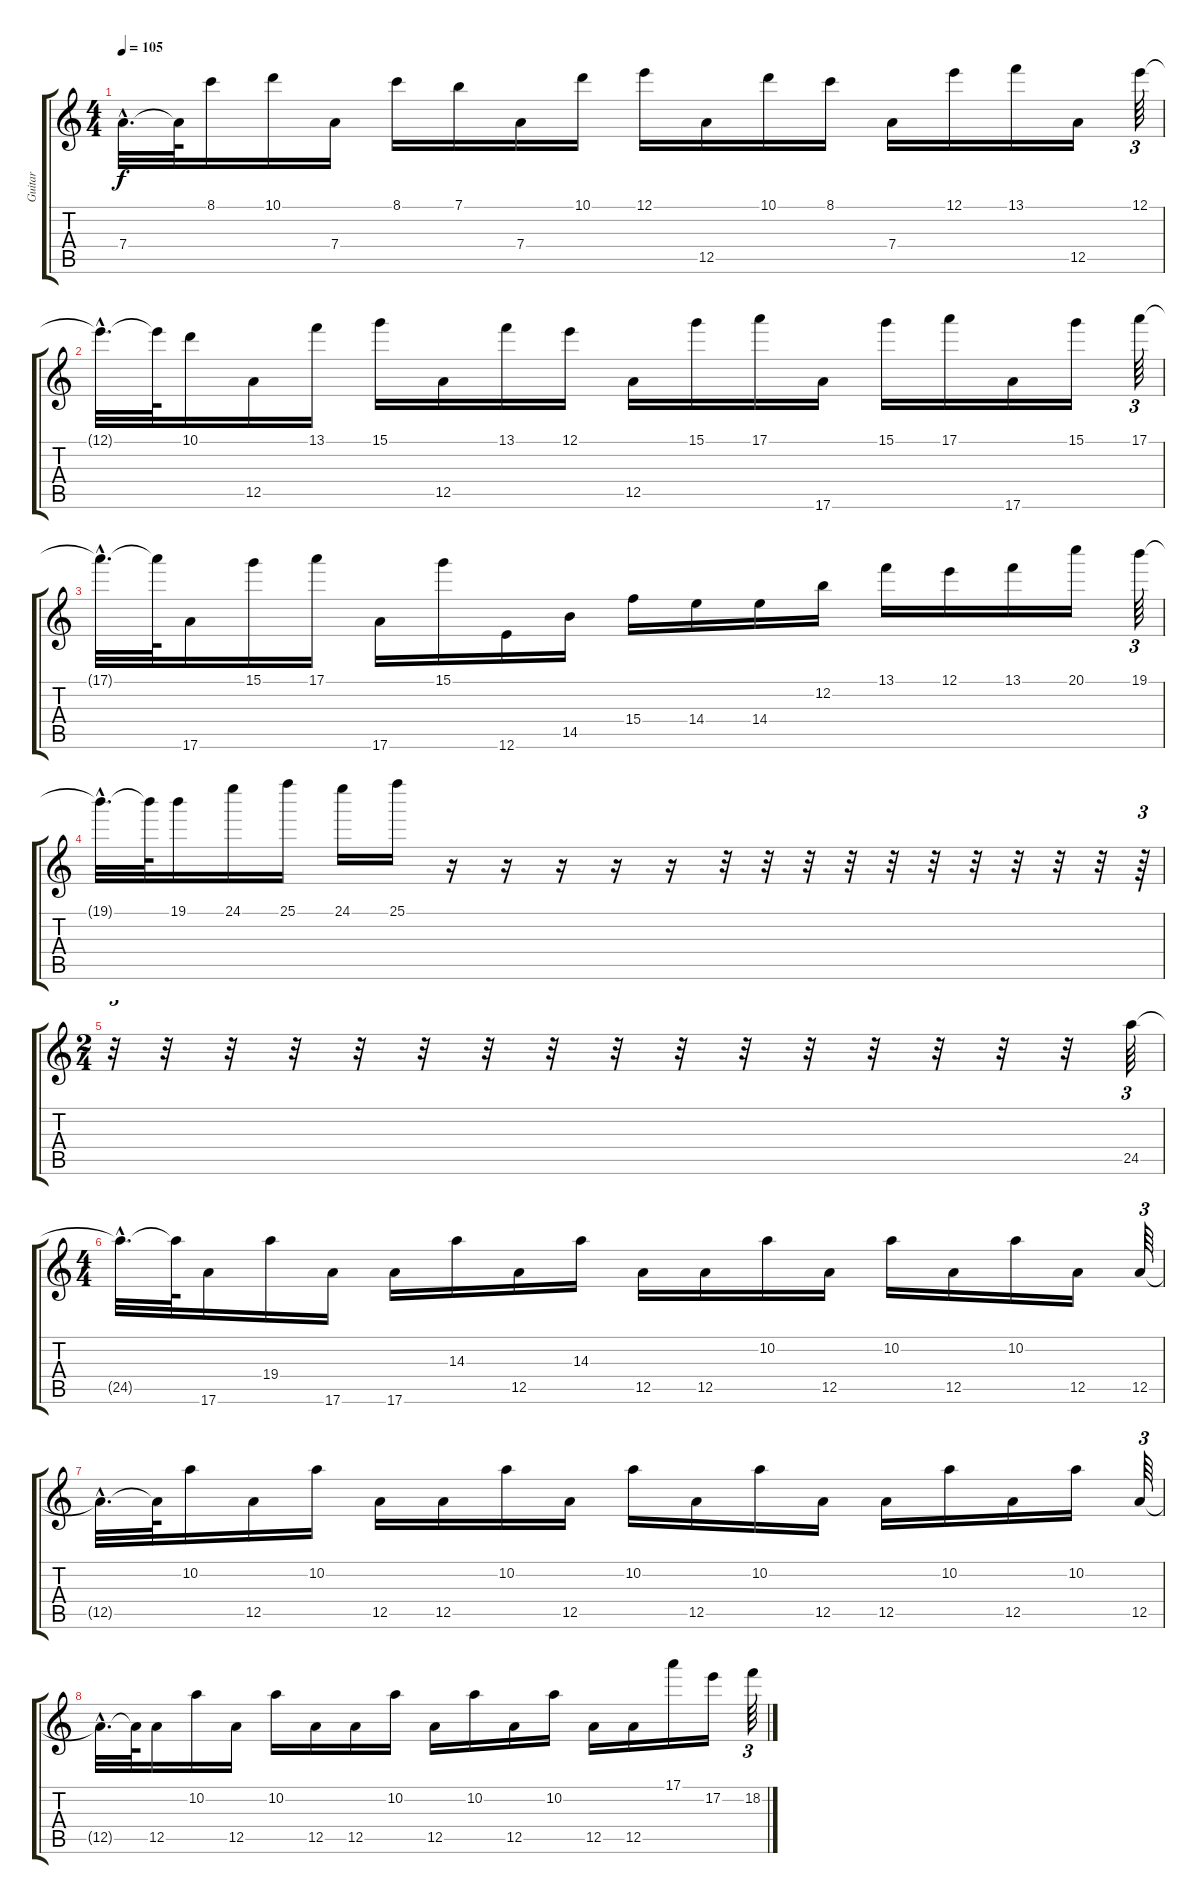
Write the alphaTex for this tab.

\track ("Guitar" "Guitar") {instrument distortionguitar}
\staff {score tabs}
\tuning (E4 B3 G3 D3 A2 E2) {hide}
\ts (4 4)
\tempo 105
\clef g2
\ks c
7.4{hac t}.32{d dy f} 7.4{t}.64 8.1.16 10.1.16 7.4.16 8.1.16 7.1.16 7.4.16 10.1.16 12.1.16 12.5.16 10.1.16 8.1.16 7.4.16 12.1.16 13.1.16 12.5.16 12.1.64{tu (3 2)} |
12.1{hac t}.32{d} 12.1{t}.64 10.1.16 12.5.16 13.1.16 15.1.16 12.5.16 13.1.16 12.1.16 12.5.16 15.1.16 17.1.16 17.6.16 15.1.16 17.1.16 17.6.16 15.1.16 17.1.64{tu (3 2)} |
17.1{hac t}.32{d} 17.1{t}.64 17.6.16 15.1.16 17.1.16 17.6.16 15.1.16 12.6.16 14.5.16 15.4.16 14.4.16 14.4.16 12.2.16 13.1.16 12.1.16 13.1.16 20.1.16 19.1.64{tu (3 2)} |
19.1{hac t}.32{d} 19.1{t}.64 19.1.16 24.1.16 25.1.16 24.1.16 25.1.16 r.16 r.16 r.16 r.16 r.16 r.32 r.32 r.32 r.32 r.32 r.32 r.32 r.32 r.32 r.32 r.64{tu (3 2)} |
\ts (2 4)
r.32{tu (3 2)} r.32 r.32 r.32 r.32 r.32 r.32 r.32 r.32 r.32 r.32 r.32 r.32 r.32 r.32 r.32 24.5.64{tu (3 2)} |
\ts (4 4)
24.5{hac t}.32{d} 24.5{t}.64 17.6.16 19.4.16 17.6.16 17.6.16 14.3.16 12.5.16 14.3.16 12.5.16 12.5.16 10.2.16 12.5.16 10.2.16 12.5.16 10.2.16 12.5.16 12.5.64{tu (3 2)} |
12.5{hac t}.32{d} 12.5{t}.64 10.2.16 12.5.16 10.2.16 12.5.16 12.5.16 10.2.16 12.5.16 10.2.16 12.5.16 10.2.16 12.5.16 12.5.16 10.2.16 12.5.16 10.2.16 12.5.64{tu (3 2)} |
12.5{hac t}.32{d} 12.5{t}.64 12.5.16 10.2.16 12.5.16 10.2.16 12.5.16 12.5.16 10.2.16 12.5.16 10.2.16 12.5.16 10.2.16 12.5.16 12.5.16 17.1.16 17.2.16 18.2.64{tu (3 2)}
